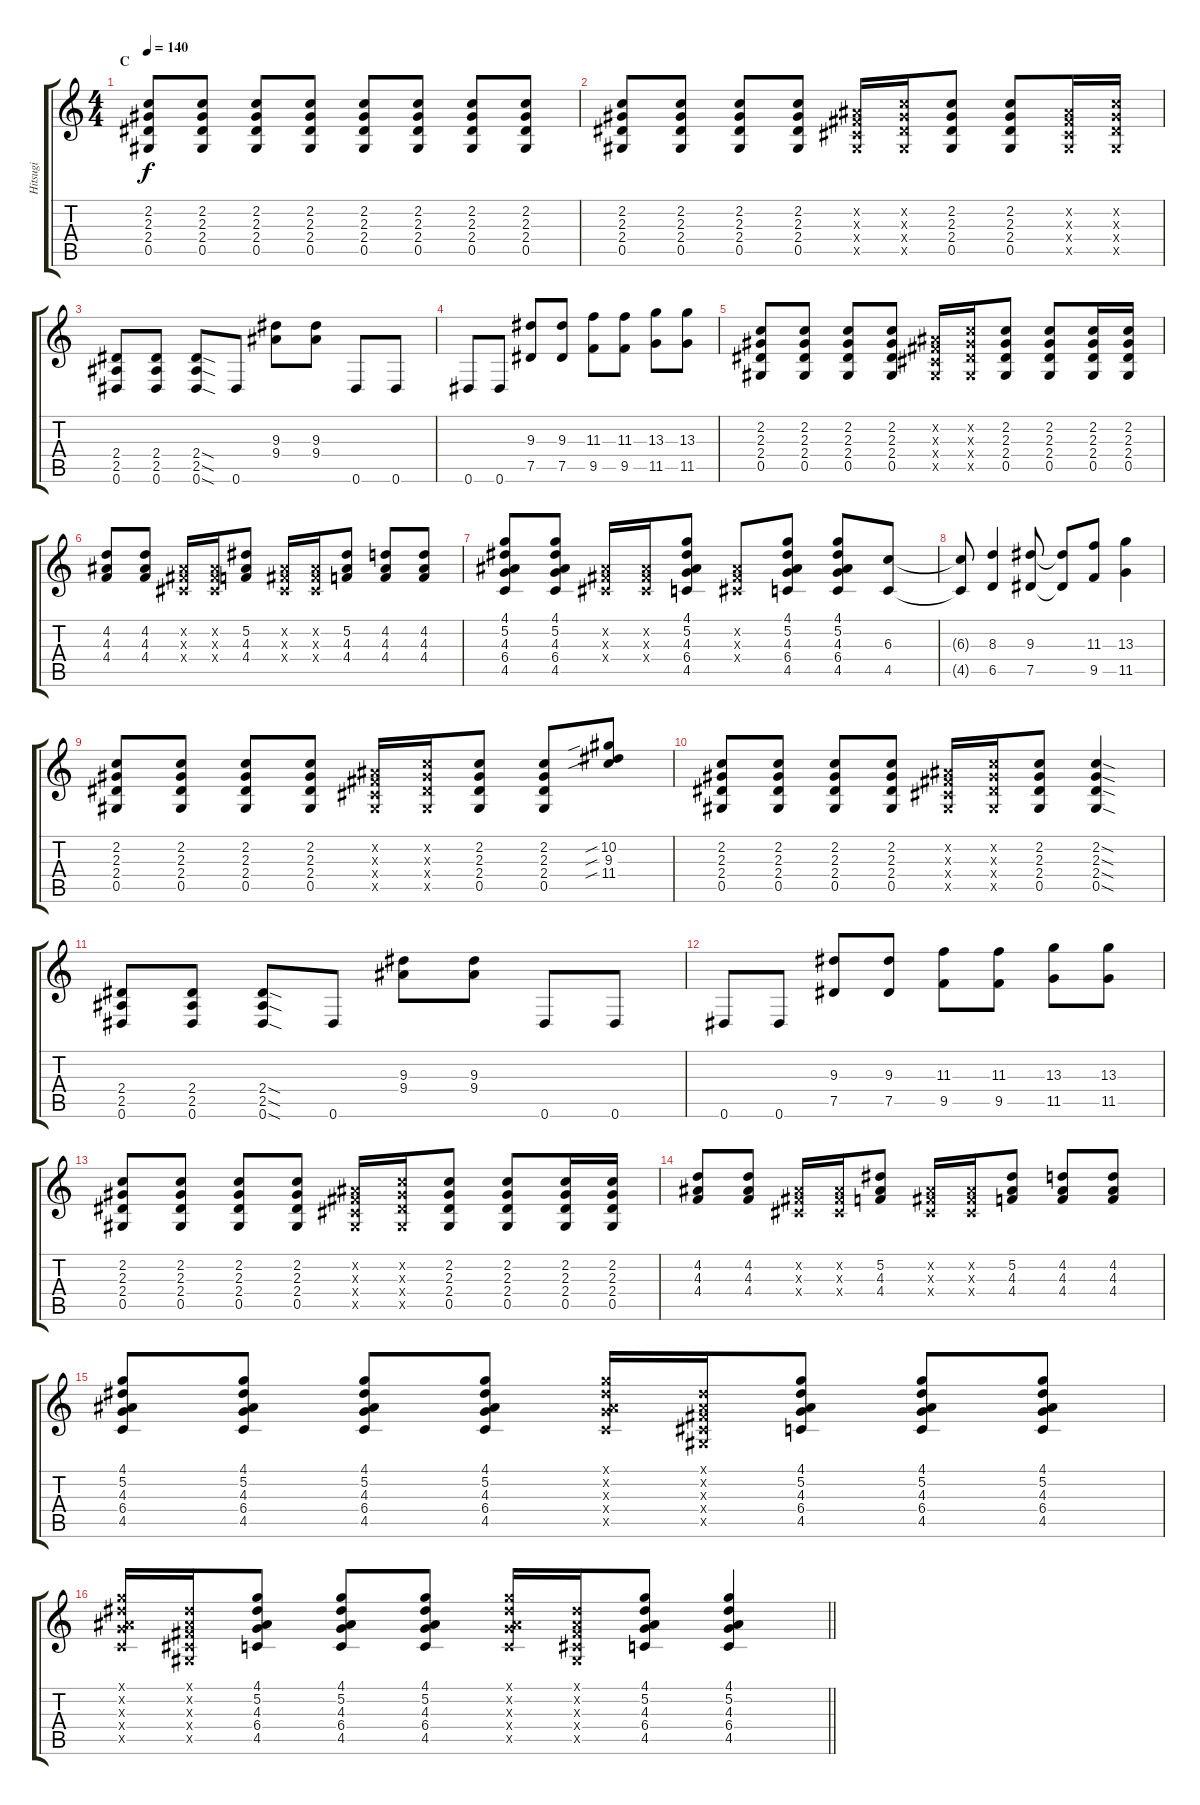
\track ("Hitsugi" "Hitsugi") {instrument overdrivenguitar}
\staff {score tabs}
\tuning (Eb4 Bb3 Gb3 Db3 Ab2 Eb2) {hide}
\ts (4 4)
\section ("" "C")
\tempo 140
\clef g2
\ks c
(2.2 2.3 2.4 0.5).8{dy f} (2.2 2.3 2.4 0.5).8 (2.2 2.3 2.4 0.5).8 (2.2 2.3 2.4 0.5).8 (2.2 2.3 2.4 0.5).8 (2.2 2.3 2.4 0.5).8 (2.2 2.3 2.4 0.5).8 (2.2 2.3 2.4 0.5).8 |
(2.2 2.3 2.4 0.5).8 (2.2 2.3 2.4 0.5).8 (2.2 2.3 2.4 0.5).8 (2.2 2.3 2.4 0.5).8 (0.2{x} 0.3{x} 0.4{x} 0.5{x}).16 (2.2{x} 2.3{x} 2.4{x} 0.5{x}).16 (2.2 2.3 2.4 0.5).8 (2.2 2.3 2.4 0.5).8 (0.2{x} 0.3{x} 0.4{x} 0.5{x}).16 (2.2{x} 2.3{x} 2.4{x} 0.5{x}).16 |
(2.4 2.5 0.6).8 (2.4 2.5 0.6).8 (2.4{sod} 2.5{sod} 0.6{sod}).8 0.6.8 (9.3 9.4).8 (9.3 9.4).8 0.6.8 0.6.8 |
0.6.8 0.6.8 (9.3 7.5).8 (9.3 7.5).8 (11.3 9.5).8 (11.3 9.5).8 (13.3 11.5).8 (13.3 11.5).8 |
(2.2 2.3 2.4 0.5).8 (2.2 2.3 2.4 0.5).8 (2.2 2.3 2.4 0.5).8 (2.2 2.3 2.4 0.5).8 (0.2{x} 0.3{x} 0.4{x} 0.5{x}).16 (2.2{x} 2.3{x} 2.4{x} 0.5{x}).16 (2.2 2.3 2.4 0.5).8 (2.2 2.3 2.4 0.5).8 (2.2 2.3 2.4 0.5).16 (2.2 2.3 2.4 0.5).16 |
(4.2 4.3 4.4).8 (4.2 4.3 4.4).8 (0.2{x} 0.3{x} 0.4{x}).16 (0.2{x} 0.3{x} 0.4{x}).16 (5.2 4.3 4.4).8 (0.2{x} 0.3{x} 0.4{x}).16 (0.2{x} 0.3{x} 0.4{x}).16 (5.2 4.3 4.4).8 (4.2 4.3 4.4).8 (4.2 4.3 4.4).8 |
(4.1 5.2 4.3 6.4 4.5).8 (4.1 5.2 4.3 6.4 4.5).8 (0.2{x} 0.3{x} 0.4{x}).16 (0.2{x} 0.3{x} 0.4{x}).16 (4.1 5.2 4.3 6.4 4.5).8 (0.2{x} 0.3{x} 0.4{x}).8 (4.1 5.2 4.3 6.4 4.5).8 (4.1 5.2 4.3 6.4 4.5).8 (6.3 4.5).8 |
(6.3{t} 4.5{t}).8 (8.3 6.5).4 (9.3 7.5).8 (9.3{t} 7.5{t}).8 (11.3 9.5).8 (13.3 11.5).4 |
(2.2 2.3 2.4 0.5).8 (2.2 2.3 2.4 0.5).8 (2.2 2.3 2.4 0.5).8 (2.2 2.3 2.4 0.5).8 (0.2{x} 0.3{x} 0.4{x} 0.5{x}).16 (2.2{x} 2.3{x} 2.4{x} 0.5{x}).16 (2.2 2.3 2.4 0.5).8 (2.2 2.3 2.4 0.5).8 (10.2{sib} 9.3{sib} 11.4{sib}).8 |
(2.2 2.3 2.4 0.5).8 (2.2 2.3 2.4 0.5).8 (2.2 2.3 2.4 0.5).8 (2.2 2.3 2.4 0.5).8 (0.2{x} 0.3{x} 0.4{x} 0.5{x}).16 (2.2{x} 2.3{x} 2.4{x} 0.5{x}).16 (2.2 2.3 2.4 0.5).8 (2.2{sod} 2.3{sod} 2.4{sod} 0.5{sod}).4 |
(2.4 2.5 0.6).8 (2.4 2.5 0.6).8 (2.4{sod} 2.5{sod} 0.6{sod}).8 0.6.8 (9.3 9.4).8 (9.3 9.4).8 0.6.8 0.6.8 |
0.6.8 0.6.8 (9.3 7.5).8 (9.3 7.5).8 (11.3 9.5).8 (11.3 9.5).8 (13.3 11.5).8 (13.3 11.5).8 |
(2.2 2.3 2.4 0.5).8 (2.2 2.3 2.4 0.5).8 (2.2 2.3 2.4 0.5).8 (2.2 2.3 2.4 0.5).8 (0.2{x} 0.3{x} 0.4{x} 0.5{x}).16 (2.2{x} 2.3{x} 2.4{x} 0.5{x}).16 (2.2 2.3 2.4 0.5).8 (2.2 2.3 2.4 0.5).8 (2.2 2.3 2.4 0.5).16 (2.2 2.3 2.4 0.5).16 |
(4.2 4.3 4.4).8 (4.2 4.3 4.4).8 (0.2{x} 0.3{x} 0.4{x}).16 (0.2{x} 0.3{x} 0.4{x}).16 (5.2 4.3 4.4).8 (0.2{x} 0.3{x} 0.4{x}).16 (0.2{x} 0.3{x} 0.4{x}).16 (5.2 4.3 4.4).8 (4.2 4.3 4.4).8 (4.2 4.3 4.4).8 |
(4.1 5.2 4.3 6.4 4.5).8 (4.1 5.2 4.3 6.4 4.5).8 (4.1 5.2 4.3 6.4 4.5).8 (4.1 5.2 4.3 6.4 4.5).8 (4.1{x} 5.2{x} 4.3{x} 6.4{x} 4.5{x}).16 (0.1{x} 0.2{x} 0.3{x} 0.4{x} 0.5{x}).16 (4.1 5.2 4.3 6.4 4.5).8 (4.1 5.2 4.3 6.4 4.5).8 (4.1 5.2 4.3 6.4 4.5).8 |
\barLineRight lightlight
(4.1{x} 5.2{x} 4.3{x} 6.4{x} 4.5{x}).16 (0.1{x} 0.2{x} 0.3{x} 0.4{x} 0.5{x}).16 (4.1 5.2 4.3 6.4 4.5).8 (4.1 5.2 4.3 6.4 4.5).8 (4.1 5.2 4.3 6.4 4.5).8 (4.1{x} 5.2{x} 4.3{x} 6.4{x} 4.5{x}).16 (0.1{x} 0.2{x} 0.3{x} 0.4{x} 0.5{x}).16 (4.1 5.2 4.3 6.4 4.5).8 (4.1 5.2 4.3 6.4 4.5).4
